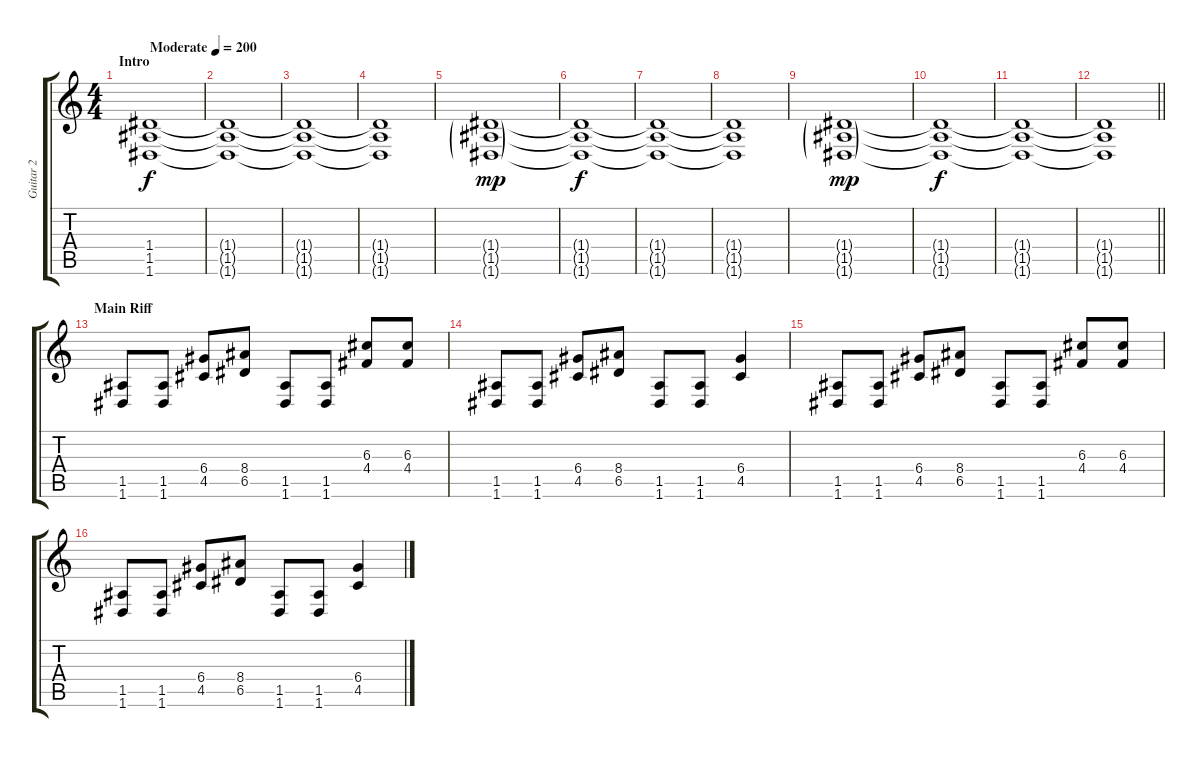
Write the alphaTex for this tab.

\track ("Guitar 2" "Guitar 2") {instrument distortionguitar}
\staff {score tabs}
\tuning (E4 B3 G3 D3 A2 D2) {hide}
\ts (4 4)
\section ("" "Intro")
\tempo (200 "Moderate")
\clef g2
\ks c
(1.4 1.5 1.6).1{dy f volume 15 instrument distortionguitar} |
(1.4{t} 1.5{t} 1.6{t}).1 |
(1.4{t} 1.5{t} 1.6{t}).1 |
(1.4{t} 1.5{t} 1.6{t}).1 |
(1.4{g} 1.5{g} 1.6{g}).1{dy mp} |
(1.4{t} 1.5{t} 1.6{t}).1{dy f} |
(1.4{t} 1.5{t} 1.6{t}).1 |
(1.4{t} 1.5{t} 1.6{t}).1 |
(1.4{g} 1.5{g} 1.6{g}).1{dy mp} |
(1.4{t} 1.5{t} 1.6{t}).1{dy f} |
(1.4{t} 1.5{t} 1.6{t}).1 |
\barLineRight lightlight
(1.4{t} 1.5{t} 1.6{t}).1 |
\section ("" "Main Riff")
(1.5 1.6).8 (1.5 1.6).8 (6.4 4.5).8 (8.4 6.5).8 (1.5 1.6).8 (1.5 1.6).8 (6.3 4.4).8 (6.3 4.4).8 |
(1.5 1.6).8 (1.5 1.6).8 (6.4 4.5).8 (8.4 6.5).8 (1.5 1.6).8 (1.5 1.6).8 (6.4 4.5).4 |
(1.5 1.6).8 (1.5 1.6).8 (6.4 4.5).8 (8.4 6.5).8 (1.5 1.6).8 (1.5 1.6).8 (6.3 4.4).8 (6.3 4.4).8 |
(1.5 1.6).8 (1.5 1.6).8 (6.4 4.5).8 (8.4 6.5).8 (1.5 1.6).8 (1.5 1.6).8 (6.4 4.5).4
